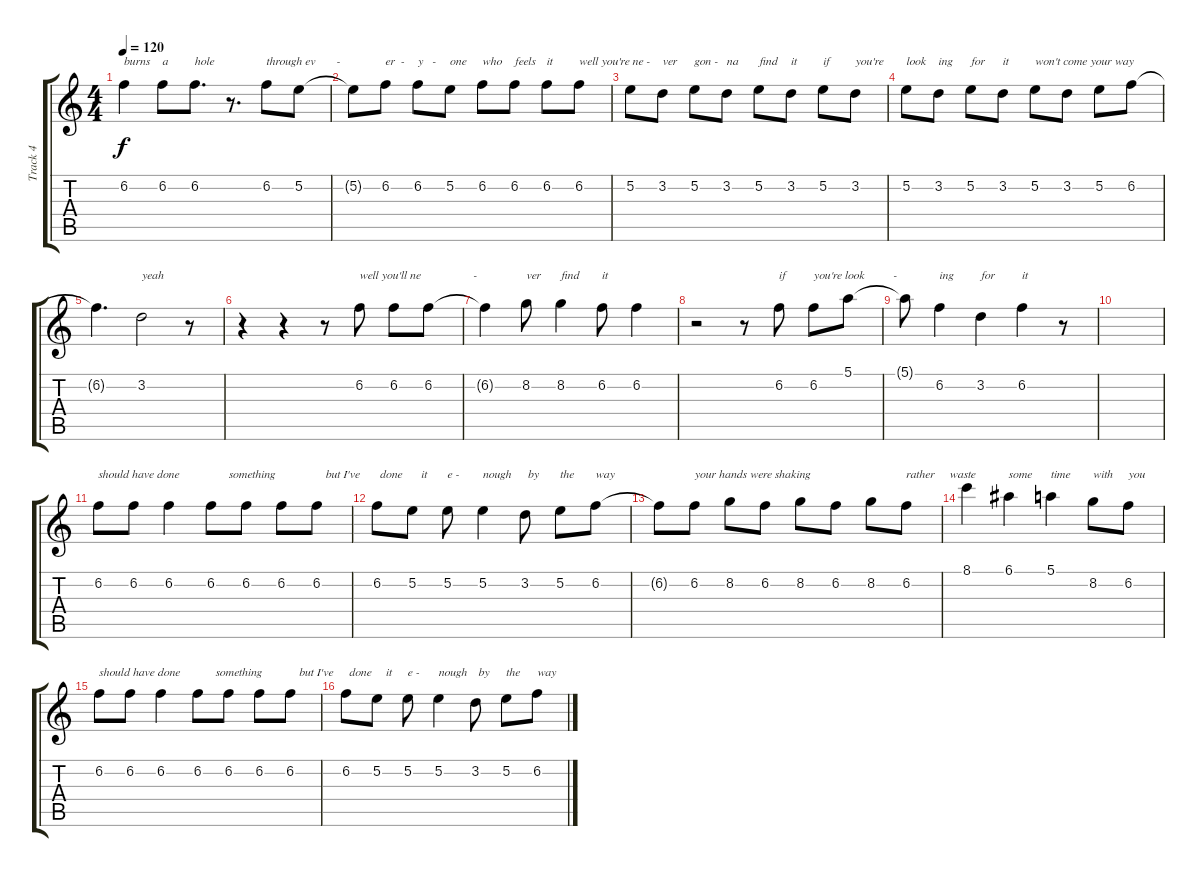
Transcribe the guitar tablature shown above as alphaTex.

\track ("Track 4" "Track 4") {instrument overdrivenguitar}
\staff {score tabs}
\tuning (E4 B3 G3 D3 A2 E2) {hide}
\ts (4 4)
\tempo 120
\clef g2
\ks c
6.2.4{txt "burns" dy f} 6.2.8{txt "a"} 6.2.8{d txt "hole"} r.8{d} 6.2.8{txt "through ev       -"} 5.2.8 |
5.2{t}.8 6.2.8{txt "er  -"} 6.2.8{txt "y   -"} 5.2.8{txt "one"} 6.2.8{txt "who"} 6.2.8{txt "feels"} 6.2.8{txt "it"} 6.2.8{txt "well you're ne -"} |
5.2.8 3.2.8{txt "ver"} 5.2.8{txt "gon -"} 3.2.8{txt "na"} 5.2.8{txt "find"} 3.2.8{txt "it"} 5.2.8{txt "if"} 3.2.8{txt "you're"} |
5.2.8{txt "look"} 3.2.8{txt "ing"} 5.2.8{txt "for"} 3.2.8{txt "it"} 5.2.8{txt "won't come your way"} 3.2.8 5.2.8 6.2.8 |
6.2{t}.4{d} 3.2.2{txt "yeah"} r.8 |
r.4 r.4 r.8 6.2.8{txt "well you'll ne"} 6.2.8 6.2.8{txt "               -"} |
6.2{t}.4 8.2.8{txt "ver"} 8.2.4{txt "find"} 6.2.8{txt "it"} 6.2.4 |
r.2 r.8 6.2.8{txt "if"} 6.2.8{txt "you're look"} 5.1.8{txt "               -"} |
5.1{t}.8 6.2.4{txt "ing"} 3.2.4{txt "for"} 6.2.4{txt "it"} r.8 |
|
6.2.8{txt "should have done"} 6.2.8 6.2.4 6.2.8{txt "      something"} 6.2.8 6.2.8 6.2.8{txt "   but I've"} |
6.2.8{txt " done"} 5.2.8{txt "   it"} 5.2.8{txt "e -"} 5.2.4{txt "nough"} 3.2.8{txt " by"} 5.2.8{txt "the"} 6.2.8{txt "way"} |
6.2{t}.8 6.2.8{txt "your hands were shaking"} 8.2.8 6.2.8 8.2.8 6.2.8 8.2.8 6.2.8{txt "rather     waste"} |
8.1.4 6.1.4{txt "some"} 5.1.4{txt "time"} 8.2.8{txt "with"} 6.2.8{txt "you"} |
6.2.8{txt "should have done"} 6.2.8 6.2.4 6.2.8{txt "      something"} 6.2.8 6.2.8 6.2.8{txt "   but I've"} |
6.2.8{txt " done"} 5.2.8{txt "   it"} 5.2.8{txt "e -"} 5.2.4{txt "nough"} 3.2.8{txt " by"} 5.2.8{txt "the"} 6.2.8{txt "way"}
